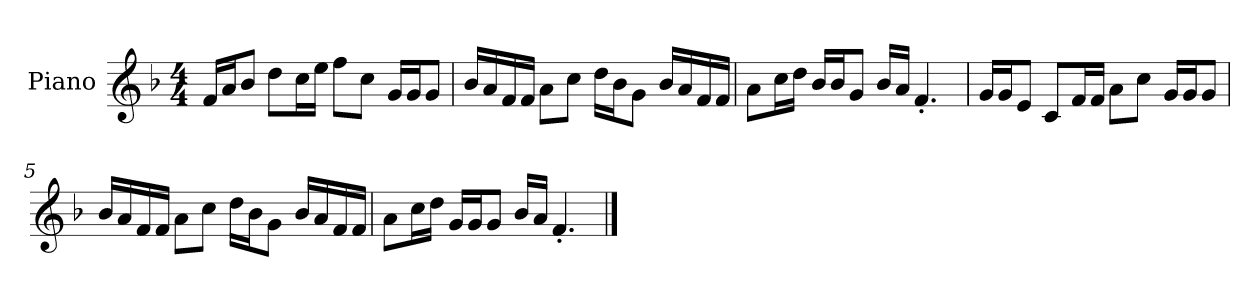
**kern
*part1
*staff1
*I"Piano
*I'P-no
*clefG2
*k[b-]
*M4/4
*MM90
=1
16f/LL
16a/J
8b-/J
8dd\L
16cc\L
16ee\JJ
8ff\L
8cc\J
16g/LL
16g/J
8g/J
=2
16b-/LL
16a/
16f/
16f/JJ
8a\L
8cc\J
16dd\LL
16b-\J
8g\J
16b-/LL
16a/
16f/
16f/JJ
=3
8a\L
16cc\L
16dd\JJ
16b-/LL
16b-/J
8g/J
16b-/LL
16a/JJ
4.f'/
!!LO:LB:g=z
=4
16g/LL
16g/J
8e/J
8c/L
16f/L
16f/JJ
8a\L
8cc\J
16g/LL
16g/J
8g/J
=5
16b-/LL
16a/
16f/
16f/JJ
8a\L
8cc\J
16dd\LL
16b-\J
8g\J
16b-/LL
16a/
16f/
16f/JJ
=6
8a\L
16cc\L
16dd\JJ
16g/LL
16g/J
8g/J
16b-/LL
16a/JJ
4.f'/
==
*-
